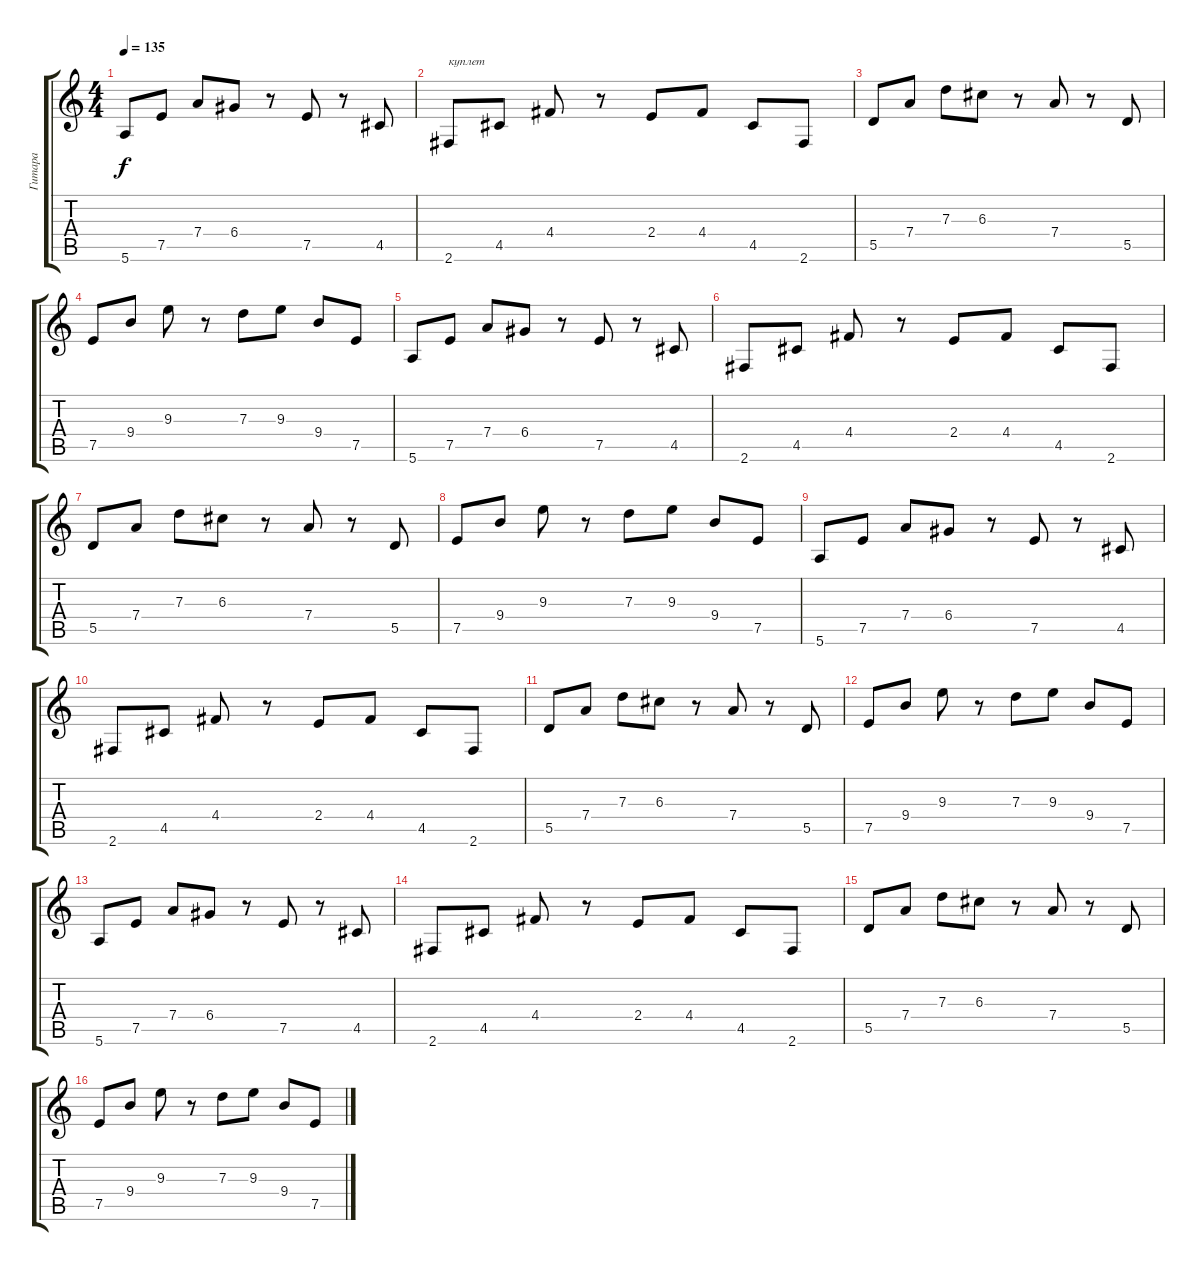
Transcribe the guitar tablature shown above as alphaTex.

\track ("Гитара" "Гитара") {instrument electricguitarclean}
\staff {score tabs}
\tuning (E4 B3 G3 D3 A2 E2) {hide}
\ts (4 4)
\tempo 135
\clef g2
\ks c
5.6.8{dy f} 7.5.8 7.4.8 6.4.8 r.8 7.5.8 r.8 4.5.8 |
2.6.8{txt "куплет"} 4.5.8 4.4.8 r.8 2.4.8 4.4.8 4.5.8 2.6.8 |
5.5.8 7.4.8 7.3.8 6.3.8 r.8 7.4.8 r.8 5.5.8 |
7.5.8 9.4.8 9.3.8 r.8 7.3.8 9.3.8 9.4.8 7.5.8 |
5.6.8 7.5.8 7.4.8 6.4.8 r.8 7.5.8 r.8 4.5.8 |
2.6.8 4.5.8 4.4.8 r.8 2.4.8 4.4.8 4.5.8 2.6.8 |
5.5.8 7.4.8 7.3.8 6.3.8 r.8 7.4.8 r.8 5.5.8 |
7.5.8 9.4.8 9.3.8 r.8 7.3.8 9.3.8 9.4.8 7.5.8 |
5.6.8 7.5.8 7.4.8 6.4.8 r.8 7.5.8 r.8 4.5.8 |
2.6.8 4.5.8 4.4.8 r.8 2.4.8 4.4.8 4.5.8 2.6.8 |
5.5.8 7.4.8 7.3.8 6.3.8 r.8 7.4.8 r.8 5.5.8 |
7.5.8 9.4.8 9.3.8 r.8 7.3.8 9.3.8 9.4.8 7.5.8 |
5.6.8 7.5.8 7.4.8 6.4.8 r.8 7.5.8 r.8 4.5.8 |
2.6.8 4.5.8 4.4.8 r.8 2.4.8 4.4.8 4.5.8 2.6.8 |
5.5.8 7.4.8 7.3.8 6.3.8 r.8 7.4.8 r.8 5.5.8 |
7.5.8 9.4.8 9.3.8 r.8 7.3.8 9.3.8 9.4.8 7.5.8
